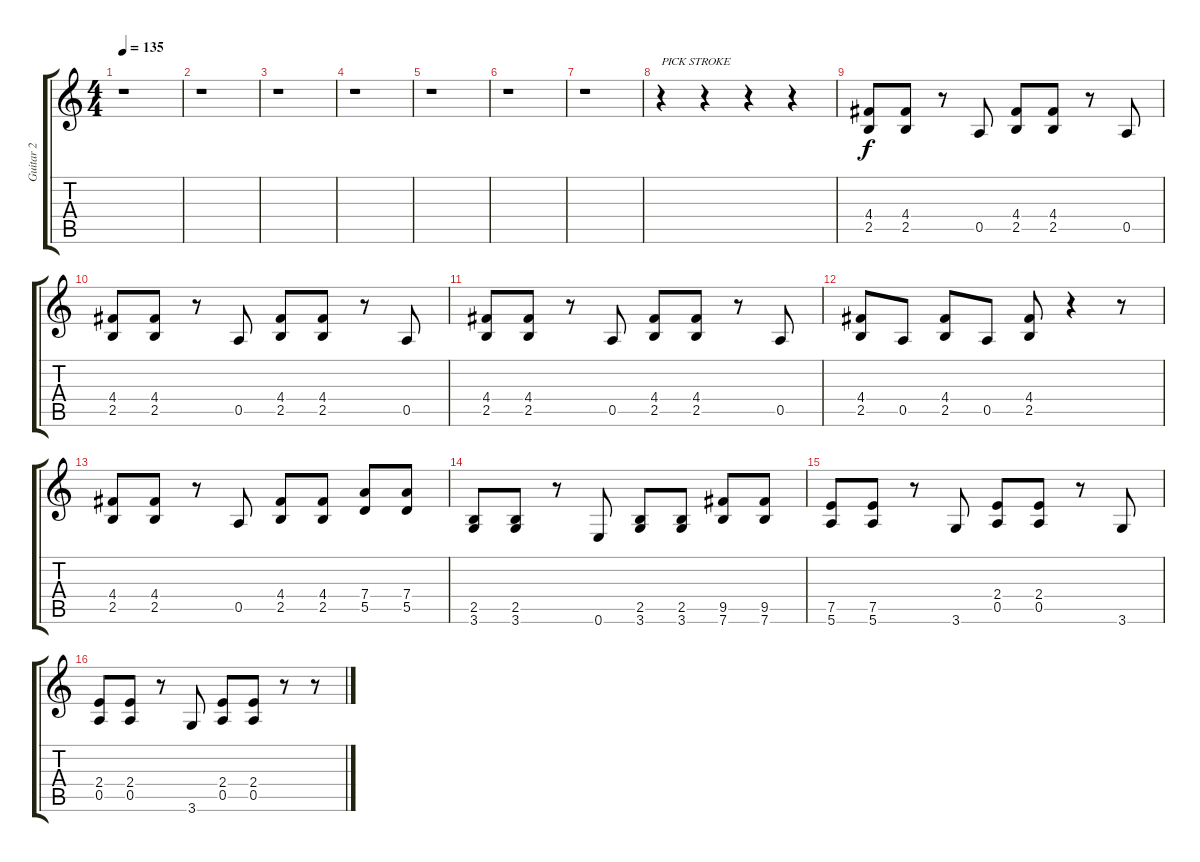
\track ("Guitar 2" "Guitar 2") {instrument electricguitarclean}
\staff {score tabs}
\tuning (E4 B3 G3 D3 A2 E2) {hide}
\ts (4 4)
\tempo 135
\clef g2
\ks c
r.1{dy f instrument electricguitarclean} |
r.1 |
r.1 |
r.1 |
r.1 |
r.1 |
r.1 |
r.4{txt "PICK STROKE"} r.4 r.4 r.4 |
(4.4 2.5).8 (4.4 2.5).8 r.8 0.5.8 (4.4 2.5).8 (4.4 2.5).8 r.8 0.5.8 |
(4.4 2.5).8 (4.4 2.5).8 r.8 0.5.8 (4.4 2.5).8 (4.4 2.5).8 r.8 0.5.8 |
(4.4 2.5).8 (4.4 2.5).8 r.8 0.5.8 (4.4 2.5).8 (4.4 2.5).8 r.8 0.5.8 |
(4.4 2.5).8 0.5.8 (4.4 2.5).8 0.5.8 (4.4 2.5).8 r.4 r.8 |
(4.4 2.5).8 (4.4 2.5).8 r.8 0.5.8 (4.4 2.5).8 (4.4 2.5).8 (7.4 5.5).8 (7.4 5.5).8 |
(2.5 3.6).8 (2.5 3.6).8 r.8 0.6.8 (2.5 3.6).8 (2.5 3.6).8 (9.5 7.6).8 (9.5 7.6).8 |
(7.5 5.6).8 (7.5 5.6).8 r.8 3.6.8 (2.4 0.5).8 (2.4 0.5).8 r.8 3.6.8 |
(2.4 0.5).8 (2.4 0.5).8 r.8 3.6.8 (2.4 0.5).8 (2.4 0.5).8 r.8 r.8
